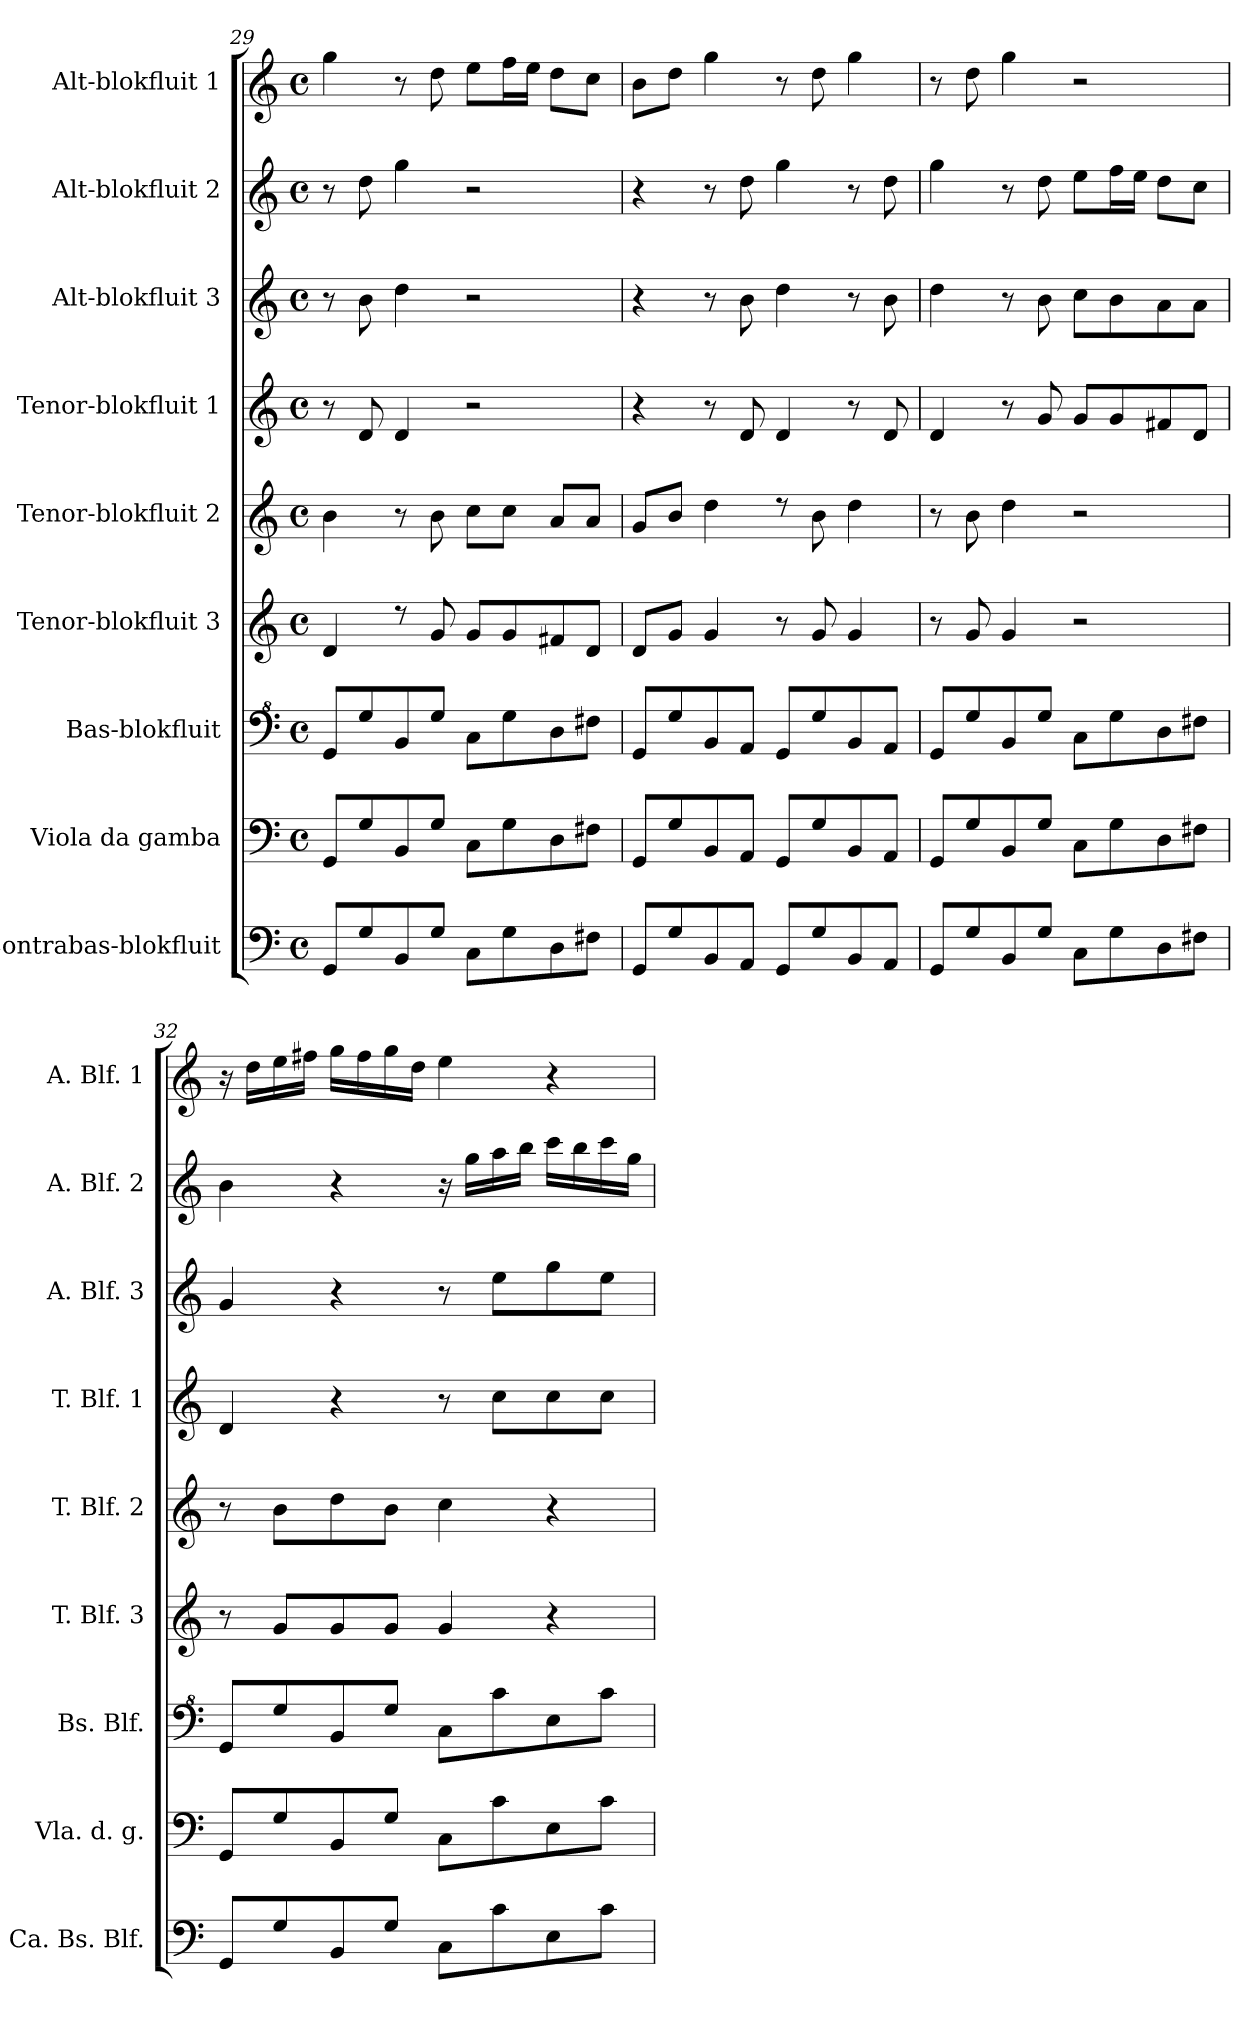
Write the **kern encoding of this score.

**kern	**kern	**kern	**kern	**kern	**kern	**kern	**kern	**kern
*part9	*part8	*part7	*part6	*part5	*part4	*part3	*part2	*part1
*staff9	*staff8	*staff7	*staff6	*staff5	*staff4	*staff3	*staff2	*staff1
*I"Contrabas-blokfluit	*I"Viola da gamba	*I"Bas-blokfluit	*I"Tenor-blokfluit 3	*I"Tenor-blokfluit 2	*I"Tenor-blokfluit 1	*I"Alt-blokfluit 3	*I"Alt-blokfluit 2	*I"Alt-blokfluit 1
*I'Ca. Bs. Blf.	*I'Vla. d. g.	*I'Bs. Blf.	*I'T. Blf. 3	*I'T. Blf. 2	*I'T. Blf. 1	*I'A. Blf. 3	*I'A. Blf. 2	*I'A. Blf. 1
!!LO:PB:g=z
*clefF4	*clefF4	*clefF^4	*clefG2	*clefG2	*clefG2	*clefG2	*clefG2	*clefG2
*k[]	*k[]	*k[]	*k[]	*k[]	*k[]	*k[]	*k[]	*k[]
*M4/4	*M4/4	*M4/4	*M4/4	*M4/4	*M4/4	*M4/4	*M4/4	*M4/4
*met(c)	*met(c)	*met(c)	*met(c)	*met(c)	*met(c)	*met(c)	*met(c)	*met(c)
=29	=29	=29	=29	=29	=29	=29	=29	=29
8GG/L	8GG/L	8G/L	4d/	4b\	8r	8r	8r	4gg\
8G/	8G/	8g/	.	.	8d/	8b\	8dd\	.
8BB/	8BB/	8B/	8rdd	8r	4d/	4dd\	4gg\	8r
8G/J	8G/J	8g/J	8g/	8b\	.	.	.	8dd\
8C\L	8C\L	8c\L	8g/L	8cc\L	2r	2r	2r	8ee\L
8G\	8G\	8g\	8g/	8cc\J	.	.	.	16ff\L
.	.	.	.	.	.	.	.	16ee\JJ
8D\	8D\	8d\	8f#X/	8a/L	.	.	.	8dd\L
8F#X\J	8F#X\J	8f#X\J	8d/J	8a/J	.	.	.	8cc\J
=30	=30	=30	=30	=30	=30	=30	=30	=30
8GG/L	8GG/L	8G/L	8d/L	8g/L	4r	4r	4r	8b\L
8G/	8G/	8g/	8g/J	8b/J	.	.	.	8dd\J
8BB/	8BB/	8B/	4g/	4dd\	8r	8r	8r	4gg\
8AA/J	8AA/J	8A/J	.	.	8d/	8b\	8dd\	.
8GG/L	8GG/L	8G/L	8r	8rdd	4d/	4dd\	4gg\	8r
8G/	8G/	8g/	8g/	8b\	.	.	.	8dd\
8BB/	8BB/	8B/	4g/	4dd\	8r	8r	8r	4gg\
8AA/J	8AA/J	8A/J	.	.	8d/	8b\	8dd\	.
=31	=31	=31	=31	=31	=31	=31	=31	=31
8GG/L	8GG/L	8G/L	8r	8r	4d/	4dd\	4gg\	8r
8G/	8G/	8g/	8g/	8b\	.	.	.	8dd\
8BB/	8BB/	8B/	4g/	4dd\	8r	8r	8r	4gg\
8G/J	8G/J	8g/J	.	.	8g/	8b\	8dd\	.
8C\L	8C\L	8c\L	2r	2r	8g/L	8cc\L	8ee\L	2r
8G\	8G\	8g\	.	.	8g/	8b\	16ff\L	.
.	.	.	.	.	.	.	16ee\JJ	.
8D\	8D\	8d\	.	.	8f#X/	8a\	8dd\L	.
8F#X\J	8F#X\J	8f#X\J	.	.	8d/J	8a\J	8cc\J	.
!!LO:PB:g=z
=32	=32	=32	=32	=32	=32	=32	=32	=32
8GG/L	8GG/L	8G/L	8r	8r	4d/	4g/	4b\	16r
.	.	.	.	.	.	.	.	16dd\LL
8G/	8G/	8g/	8g/L	8b\L	.	.	.	16ee\
.	.	.	.	.	.	.	.	16ff#X\JJ
8BB/	8BB/	8B/	8g/	8dd\	4r	4r	4r	16gg\LL
.	.	.	.	.	.	.	.	16ff#\
8G/J	8G/J	8g/J	8g/J	8b\J	.	.	.	16gg\
.	.	.	.	.	.	.	.	16dd\JJ
8C\L	8C\L	8c\L	4g/	4cc\	8r	8r	16r	4ee\
.	.	.	.	.	.	.	16gg\LL	.
8c\	8c\	8cc\	.	.	8cc\L	8ee\L	16aa\	.
.	.	.	.	.	.	.	16bb\JJ	.
8E\	8E\	8e\	4r	4r	8cc\	8gg\	16ccc\LL	4r
.	.	.	.	.	.	.	16bb\	.
8c\J	8c\J	8cc\J	.	.	8cc\J	8ee\J	16ccc\	.
.	.	.	.	.	.	.	16gg\JJ	.
=	=	=	=	=	=	=	=	=
*-	*-	*-	*-	*-	*-	*-	*-	*-
